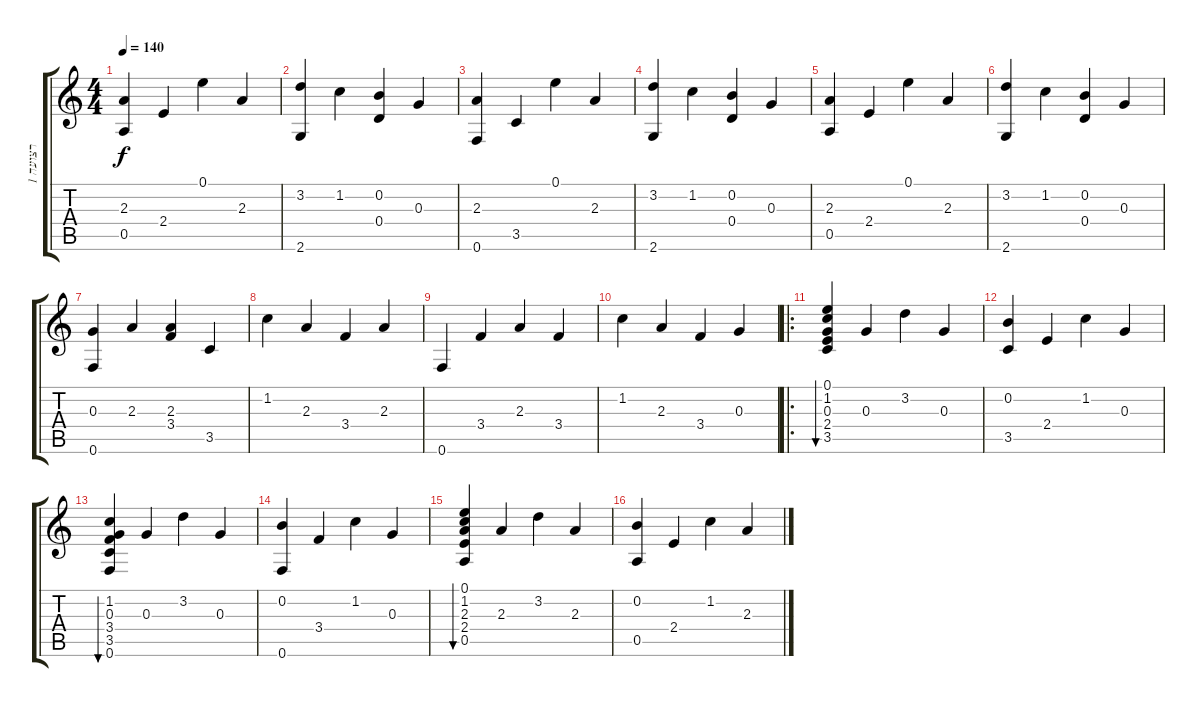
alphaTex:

\track ("רצועה 1" "רצועה 1") {instrument acousticguitarsteel}
\staff {score tabs}
\tuning (E4 B3 G3 D3 A2 F2) {hide}
\ts (4 4)
\tempo 140
\clef g2
\ks c
(2.3 0.5).4{dy f} 2.4.4 0.1.4 2.3.4 |
(3.2 2.6).4 1.2.4 (0.2 0.4).4 0.3.4 |
(2.3 0.6).4 3.5.4 0.1.4 2.3.4 |
(3.2 2.6).4 1.2.4 (0.2 0.4).4 0.3.4 |
(2.3 0.5).4 2.4.4 0.1.4 2.3.4 |
(3.2 2.6).4 1.2.4 (0.2 0.4).4 0.3.4 |
(0.3 0.6).4 2.3.4 (2.3 3.4).4 3.5.4 |
1.2.4 2.3.4 3.4.4 2.3.4 |
0.6.4 3.4.4 2.3.4 3.4.4 |
1.2.4 2.3.4 3.4.4 0.3.4 |
\ro
(0.1 1.2 0.3 2.4 3.5).4{bu 480} 0.3.4 3.2.4 0.3.4 |
(0.2 3.5).4 2.4.4 1.2.4 0.3.4 |
(1.2 0.3 3.4 3.5 0.6).4{bu 480} 0.3.4 3.2.4 0.3.4 |
(0.2 0.6).4 3.4.4 1.2.4 0.3.4 |
(0.1 1.2 2.3 2.4 0.5).4{bu 480} 2.3.4 3.2.4 2.3.4 |
(0.2 0.5).4 2.4.4 1.2.4 2.3.4
